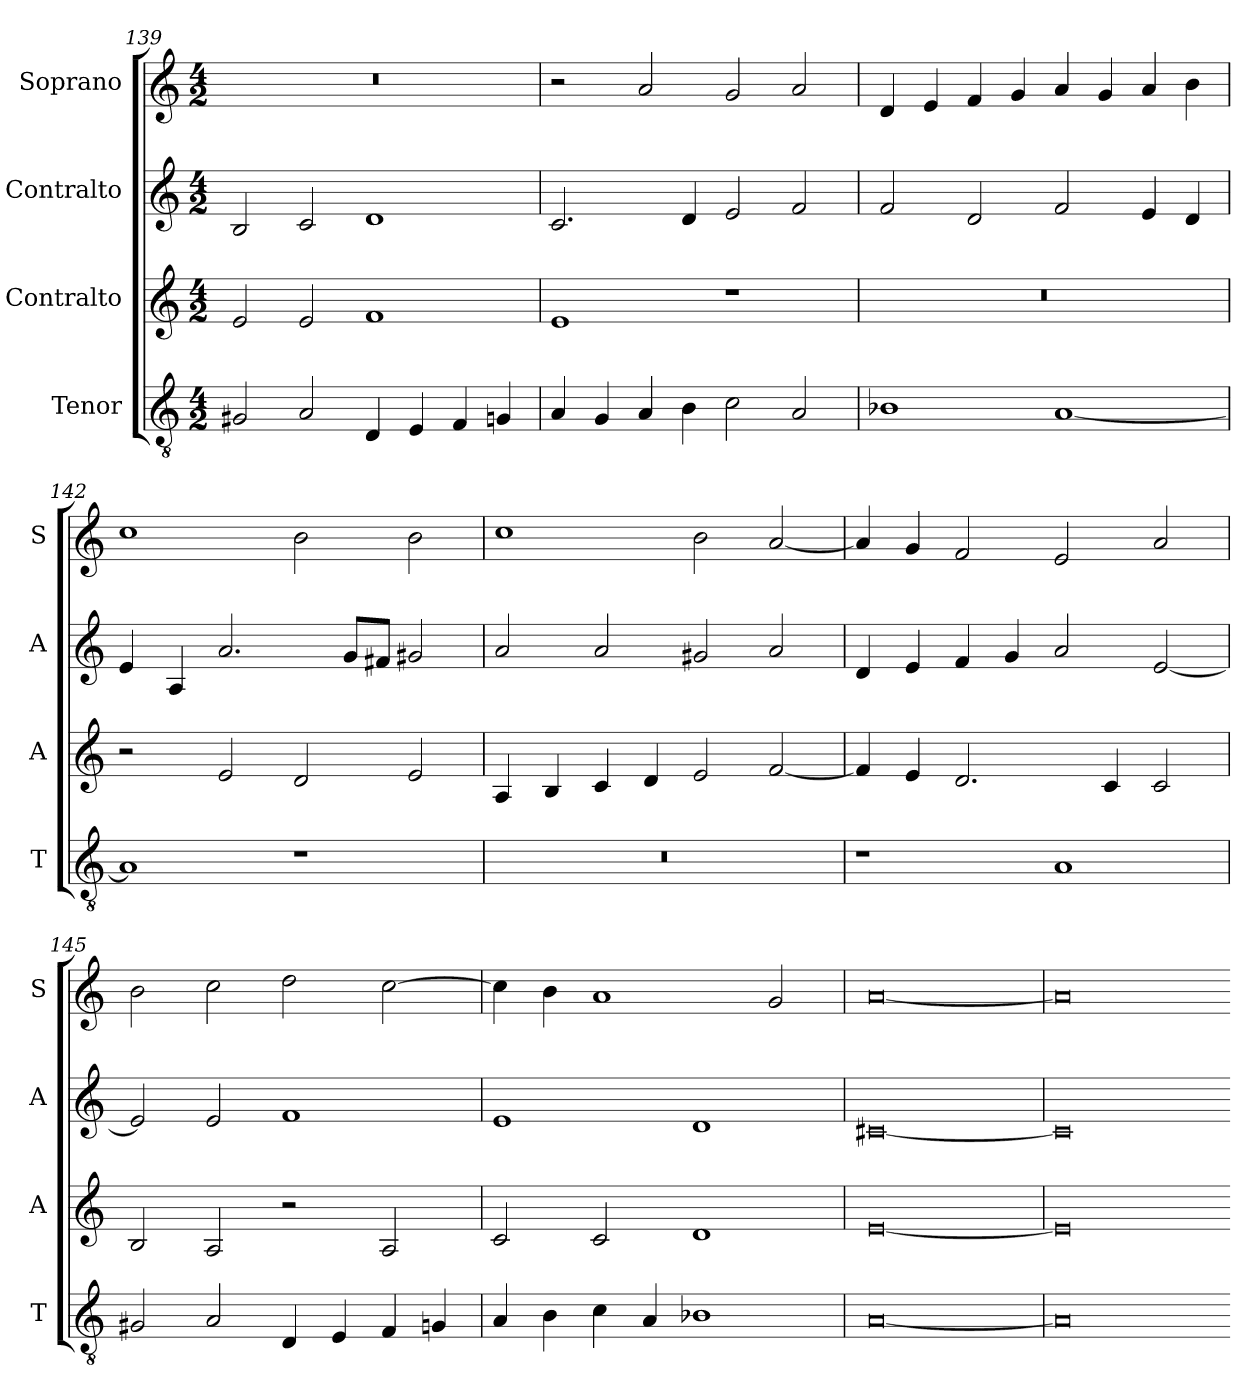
**kern	**kern	**kern	**kern
*part4	*part3	*part2	*part1
*staff4	*staff3	*staff2	*staff1
*I"Tenor	*I"Contralto	*I"Contralto	*I"Soprano
*I'T	*I'A	*I'A	*I'S
*clefGv2	*clefG2	*clefG2	*clefG2
*k[]	*k[]	*k[]	*k[]
*E:phr	*E:phr	*E:phr	*E:phr
*M4/2	*M4/2	*M4/2	*M4/2
=139	=139	=139	=139
2G#X	2e	2B	0r
2A	2e	2c	.
4D	1f	1d	.
4E	.	.	.
4F	.	.	.
4Gn	.	.	.
=140	=140	=140	=140
4A	1e	2.c	2r
4G	.	.	.
4A	.	.	2a
4B	.	4d	.
2c	1r	2e	2g
2A	.	2f	2a
=141	=141	=141	=141
1B-X	0r	2f	4d
.	.	.	4e
.	.	2d	4f
.	.	.	4g
[1A	.	2f	4a
.	.	.	4g
.	.	4e	4a
.	.	4d	4b
=142	=142	=142	=142
1A]	2r	4e	1cc
.	.	4A	.
.	2e	2.a	.
1r	2d	.	2b
.	.	8g/L	.
.	.	8f#X/J	.
.	2e	2g#X	2b
=143	=143	=143	=143
0r	4A	2a	1cc
.	4B	.	.
.	4c	2a	.
.	4d	.	.
.	2e	2g#X	2b
.	[2f	2a	[2a
=144	=144	=144	=144
1r	4f]	4d	4a]
.	4e	4e	4g
.	2.d	4f	2f
.	.	4g	.
1A	.	2a	2e
.	4c	.	.
.	2c	[2e	2a
=145	=145	=145	=145
2G#X	2B	2e]	2b
2A	2A	2e	2cc
4D	2r	1f	2dd
4E	.	.	.
4F	2A	.	[2cc
4Gn	.	.	.
=146	=146	=146	=146
4A	2c	1e	4cc]
4B	.	.	4b
4c	2c	.	1a
4A	.	.	.
1B-X	1d	1d	.
.	.	.	2g
=147	=147	=147	=147
[0A	[0e	[0c#X	[0a
=148	=148	=148	=148
0A]	0e]	0c#]	0a]
=-	=-	=-	=-
*-	*-	*-	*-
